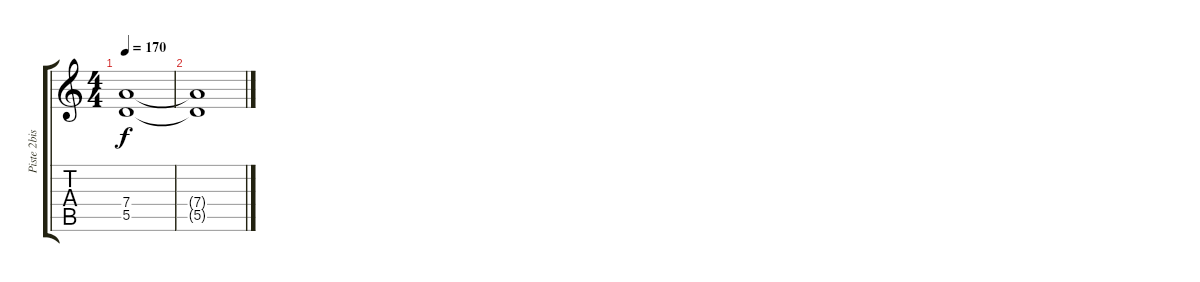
\track ("Piste 2bis" "Piste 2bis") {instrument distortionguitar}
\staff {score tabs}
\tuning (E4 B3 G3 D3 A2 E2) {hide}
\ts (4 4)
\tempo 170
\clef g2
\ks c
(7.4 5.5).1{dy f} |
(7.4{t} 5.5{t}).1
